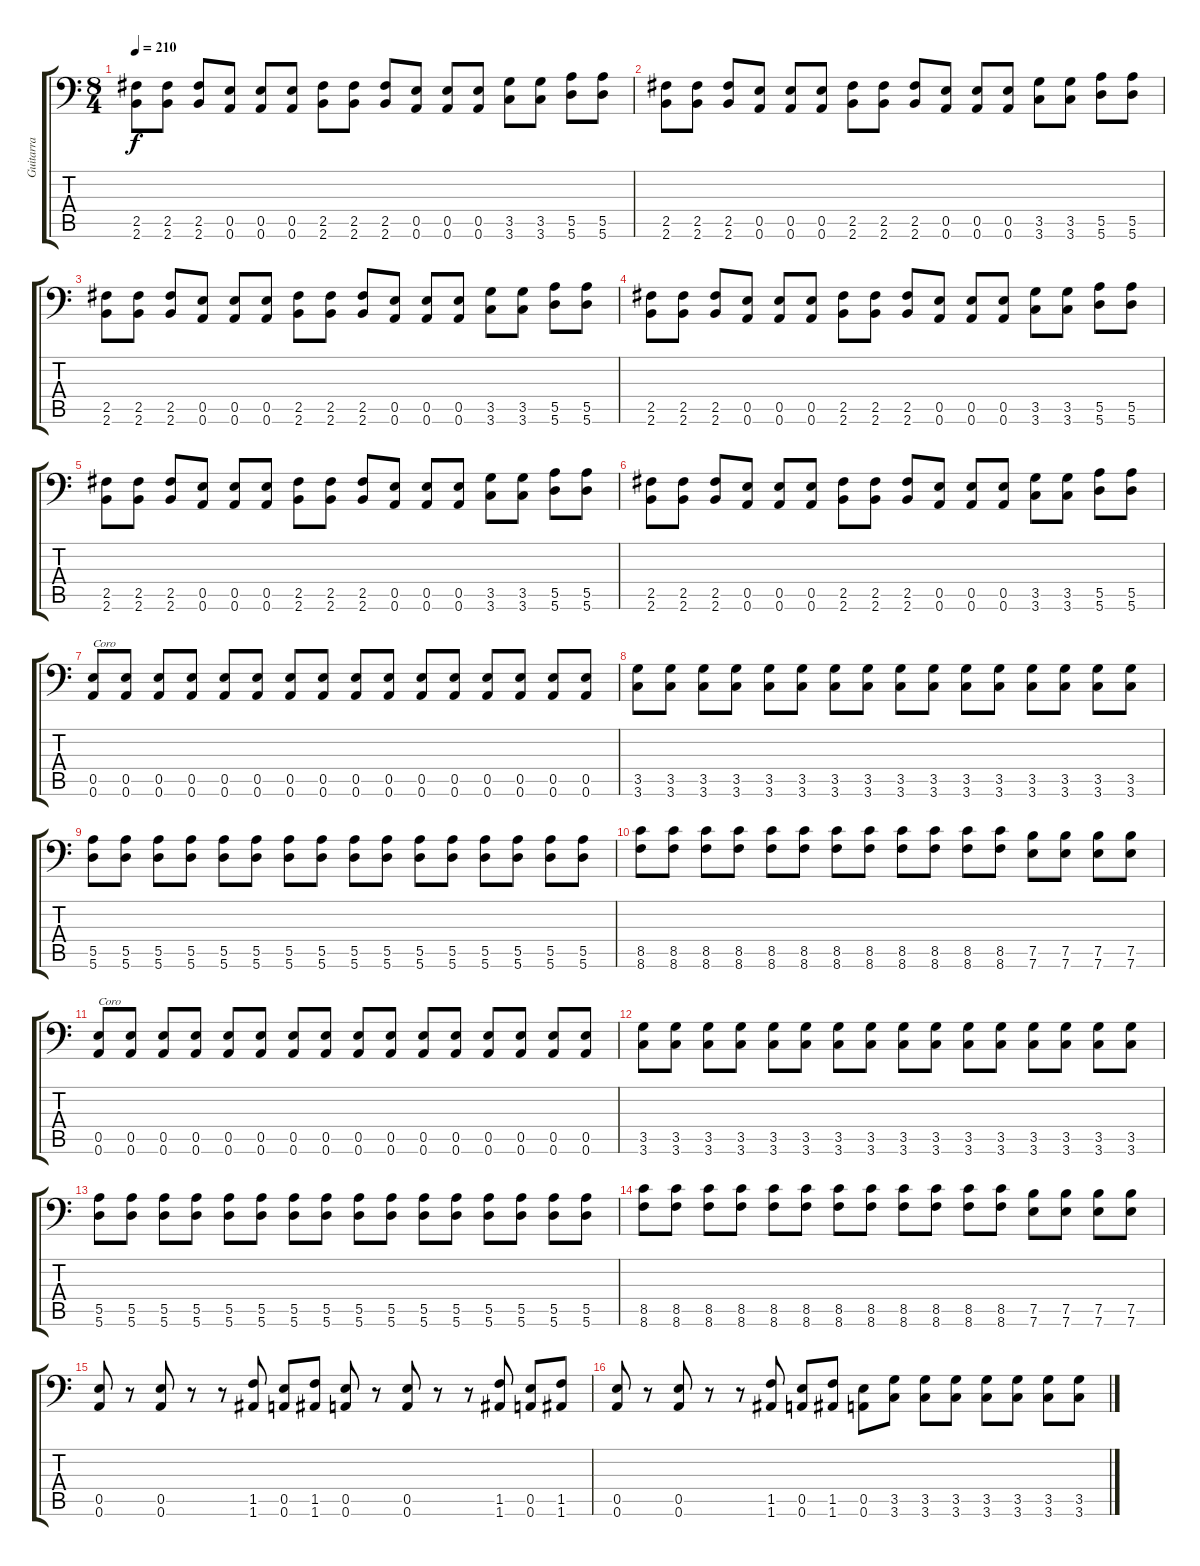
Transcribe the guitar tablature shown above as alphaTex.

\track ("Guitarra" "Guitarra") {instrument distortionguitar}
\staff {score tabs}
\tuning (B3 Gb3 D3 A2 E2 A1) {hide}
\ts (8 4)
\tempo 210
\clef f4
\ks c
(2.5 2.6).8{dy f} (2.5 2.6).8 (2.5 2.6).8 (0.5 0.6).8 (0.5 0.6).8 (0.5 0.6).8 (2.5 2.6).8 (2.5 2.6).8 (2.5 2.6).8 (0.5 0.6).8 (0.5 0.6).8 (0.5 0.6).8 (3.5 3.6).8 (3.5 3.6).8 (5.5 5.6).8 (5.5 5.6).8 |
(2.5 2.6).8 (2.5 2.6).8 (2.5 2.6).8 (0.5 0.6).8 (0.5 0.6).8 (0.5 0.6).8 (2.5 2.6).8 (2.5 2.6).8 (2.5 2.6).8 (0.5 0.6).8 (0.5 0.6).8 (0.5 0.6).8 (3.5 3.6).8 (3.5 3.6).8 (5.5 5.6).8 (5.5 5.6).8 |
(2.5 2.6).8 (2.5 2.6).8 (2.5 2.6).8 (0.5 0.6).8 (0.5 0.6).8 (0.5 0.6).8 (2.5 2.6).8 (2.5 2.6).8 (2.5 2.6).8 (0.5 0.6).8 (0.5 0.6).8 (0.5 0.6).8 (3.5 3.6).8 (3.5 3.6).8 (5.5 5.6).8 (5.5 5.6).8 |
(2.5 2.6).8 (2.5 2.6).8 (2.5 2.6).8 (0.5 0.6).8 (0.5 0.6).8 (0.5 0.6).8 (2.5 2.6).8 (2.5 2.6).8 (2.5 2.6).8 (0.5 0.6).8 (0.5 0.6).8 (0.5 0.6).8 (3.5 3.6).8 (3.5 3.6).8 (5.5 5.6).8 (5.5 5.6).8 |
(2.5 2.6).8 (2.5 2.6).8 (2.5 2.6).8 (0.5 0.6).8 (0.5 0.6).8 (0.5 0.6).8 (2.5 2.6).8 (2.5 2.6).8 (2.5 2.6).8 (0.5 0.6).8 (0.5 0.6).8 (0.5 0.6).8 (3.5 3.6).8 (3.5 3.6).8 (5.5 5.6).8 (5.5 5.6).8 |
(2.5 2.6).8 (2.5 2.6).8 (2.5 2.6).8 (0.5 0.6).8 (0.5 0.6).8 (0.5 0.6).8 (2.5 2.6).8 (2.5 2.6).8 (2.5 2.6).8 (0.5 0.6).8 (0.5 0.6).8 (0.5 0.6).8 (3.5 3.6).8 (3.5 3.6).8 (5.5 5.6).8 (5.5 5.6).8 |
(0.5 0.6).8{txt "Coro"} (0.5 0.6).8 (0.5 0.6).8 (0.5 0.6).8 (0.5 0.6).8 (0.5 0.6).8 (0.5 0.6).8 (0.5 0.6).8 (0.5 0.6).8 (0.5 0.6).8 (0.5 0.6).8 (0.5 0.6).8 (0.5 0.6).8 (0.5 0.6).8 (0.5 0.6).8 (0.5 0.6).8 |
(3.5 3.6).8 (3.5 3.6).8 (3.5 3.6).8 (3.5 3.6).8 (3.5 3.6).8 (3.5 3.6).8 (3.5 3.6).8 (3.5 3.6).8 (3.5 3.6).8 (3.5 3.6).8 (3.5 3.6).8 (3.5 3.6).8 (3.5 3.6).8 (3.5 3.6).8 (3.5 3.6).8 (3.5 3.6).8 |
(5.5 5.6).8 (5.5 5.6).8 (5.5 5.6).8 (5.5 5.6).8 (5.5 5.6).8 (5.5 5.6).8 (5.5 5.6).8 (5.5 5.6).8 (5.5 5.6).8 (5.5 5.6).8 (5.5 5.6).8 (5.5 5.6).8 (5.5 5.6).8 (5.5 5.6).8 (5.5 5.6).8 (5.5 5.6).8 |
(8.5 8.6).8 (8.5 8.6).8 (8.5 8.6).8 (8.5 8.6).8 (8.5 8.6).8 (8.5 8.6).8 (8.5 8.6).8 (8.5 8.6).8 (8.5 8.6).8 (8.5 8.6).8 (8.5 8.6).8 (8.5 8.6).8 (7.5 7.6).8 (7.5 7.6).8 (7.5 7.6).8 (7.5 7.6).8 |
(0.5 0.6).8{txt "Coro"} (0.5 0.6).8 (0.5 0.6).8 (0.5 0.6).8 (0.5 0.6).8 (0.5 0.6).8 (0.5 0.6).8 (0.5 0.6).8 (0.5 0.6).8 (0.5 0.6).8 (0.5 0.6).8 (0.5 0.6).8 (0.5 0.6).8 (0.5 0.6).8 (0.5 0.6).8 (0.5 0.6).8 |
(3.5 3.6).8 (3.5 3.6).8 (3.5 3.6).8 (3.5 3.6).8 (3.5 3.6).8 (3.5 3.6).8 (3.5 3.6).8 (3.5 3.6).8 (3.5 3.6).8 (3.5 3.6).8 (3.5 3.6).8 (3.5 3.6).8 (3.5 3.6).8 (3.5 3.6).8 (3.5 3.6).8 (3.5 3.6).8 |
(5.5 5.6).8 (5.5 5.6).8 (5.5 5.6).8 (5.5 5.6).8 (5.5 5.6).8 (5.5 5.6).8 (5.5 5.6).8 (5.5 5.6).8 (5.5 5.6).8 (5.5 5.6).8 (5.5 5.6).8 (5.5 5.6).8 (5.5 5.6).8 (5.5 5.6).8 (5.5 5.6).8 (5.5 5.6).8 |
(8.5 8.6).8 (8.5 8.6).8 (8.5 8.6).8 (8.5 8.6).8 (8.5 8.6).8 (8.5 8.6).8 (8.5 8.6).8 (8.5 8.6).8 (8.5 8.6).8 (8.5 8.6).8 (8.5 8.6).8 (8.5 8.6).8 (7.5 7.6).8 (7.5 7.6).8 (7.5 7.6).8 (7.5 7.6).8 |
(0.5 0.6).8 r.8 (0.5 0.6).8 r.8 r.8 (1.5 1.6).8 (0.5 0.6).8 (1.5 1.6).8 (0.5 0.6).8 r.8 (0.5 0.6).8 r.8 r.8 (1.5 1.6).8 (0.5 0.6).8 (1.5 1.6).8 |
(0.5 0.6).8 r.8 (0.5 0.6).8 r.8 r.8 (1.5 1.6).8 (0.5 0.6).8 (1.5 1.6).8 (0.5 0.6).8 (3.5 3.6).8 (3.5 3.6).8 (3.5 3.6).8 (3.5 3.6).8 (3.5 3.6).8 (3.5 3.6).8 (3.5 3.6).8
